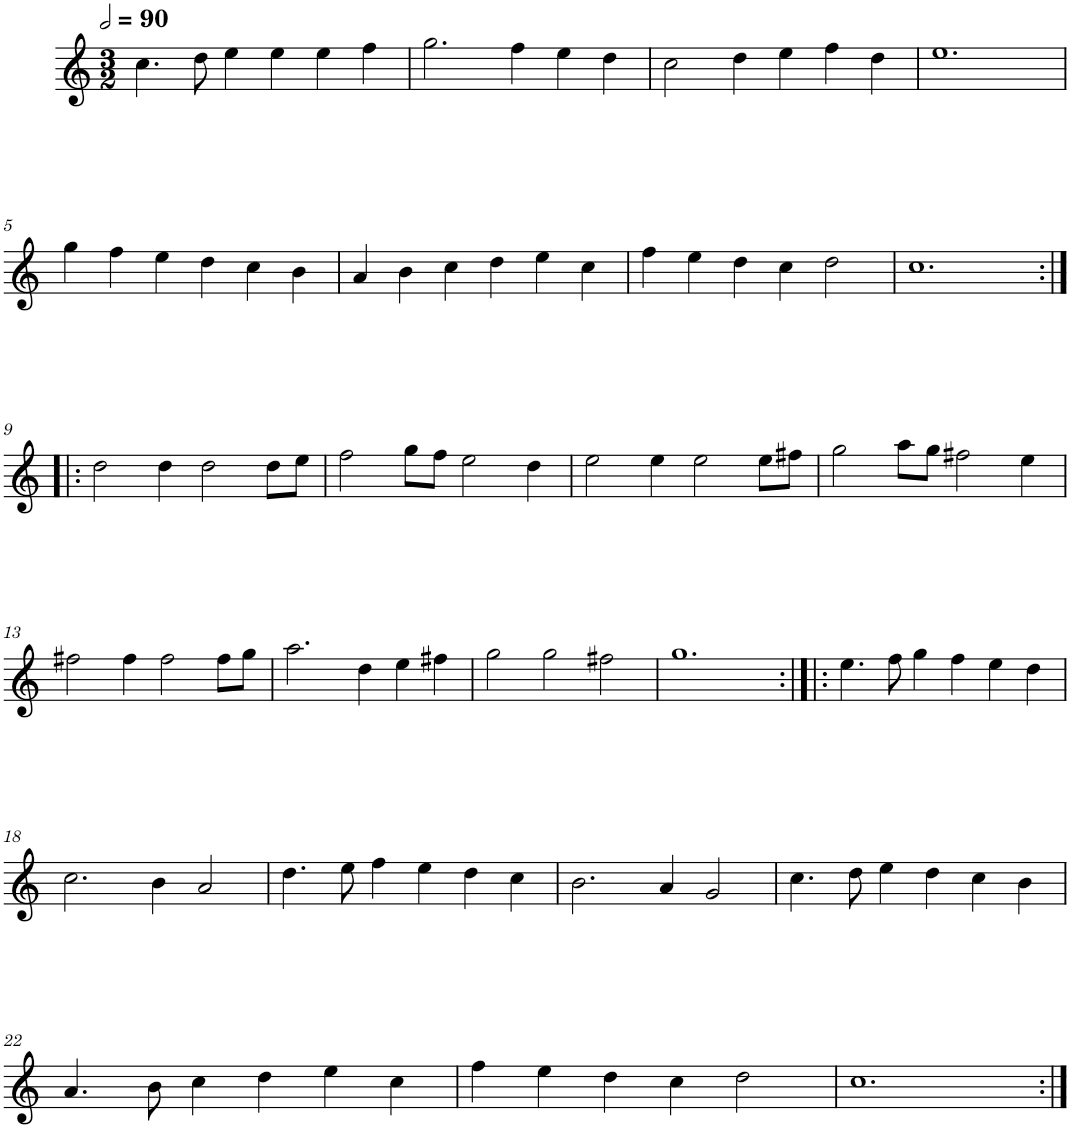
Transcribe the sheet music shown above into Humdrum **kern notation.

**kern
*part1
*staff1
*I"Cinq parties
*clefG2
*k[]
*M3/2
*MM180
=1
4.cc\
8dd\
4ee\
4ee\
4ee\
4ff\
=2
2.gg\
4ff\
4ee\
4dd\
=3
2cc\
4dd\
4ee\
4ff\
4dd\
=4
1.ee
!!LO:LB:g=z
=5
4gg\
4ff\
4ee\
4dd\
4cc\
4b\
=6
4a/
4b\
4cc\
4dd\
4ee\
4cc\
=7
4ff\
4ee\
4dd\
4cc\
2dd\
=8
1.cc
!!LO:LB:g=z
=9:|!|:
2dd\
4dd\
2dd\
8dd\L
8ee\J
=10
2ff\
8gg\L
8ff\J
2ee\
4dd\
=11
2ee\
4ee\
2ee\
8ee\L
8ff#X\J
=12
2gg\
8aa\L
8gg\J
2ff#X\
4ee\
!!LO:LB:g=z
=13
2ff#X\
4ff#\
2ff#\
8ff#\L
8gg\J
=14
2.aa\
4dd\
4ee\
4ff#X\
=15
2gg\
2gg\
2ff#X\
=16
1.gg
=17:|!|:
4.ee\
8ff\
4gg\
4ff\
4ee\
4dd\
!!LO:LB:g=z
=18
2.cc\
4b\
2a/
=19
4.dd\
8ee\
4ff\
4ee\
4dd\
4cc\
=20
2.b\
4a/
2g/
=21
4.cc\
8dd\
4ee\
4dd\
4cc\
4b\
!!LO:LB:g=z
=22
4.a/
8b\
4cc\
4dd\
4ee\
4cc\
=23
4ff\
4ee\
4dd\
4cc\
2dd\
=24
1.cc
=:|!
*-
